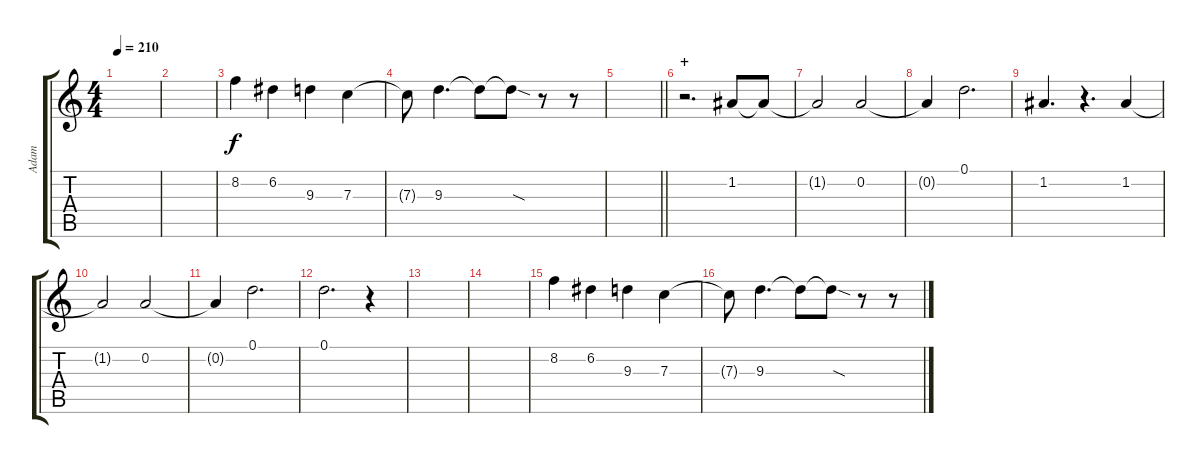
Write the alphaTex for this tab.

\track ("Adam" "Adam") {instrument overdrivenguitar}
\staff {score tabs}
\tuning (D4 A3 F3 C3 G2 C2) {hide}
\ts (4 4)
\tempo 210
\clef g2
\ks c
|
|
8.2.4 6.2.4 9.3.4 7.3.4 |
7.3{t}.8 9.3.4{d} 9.3{t}.8 9.3{sod t}.8 r.8 r.8 |
\barLineRight lightlight
|
\section ("" "+")
r.2{d} 1.2.8 1.2{t}.8 |
1.2{t}.2 0.2.2 |
0.2{t}.4 0.1.2{d} |
1.2.4{d} r.4{d} 1.2.4 |
1.2{t}.2 0.2.2 |
0.2{t}.4 0.1.2{d} |
0.1.2{d} r.4 |
|
|
8.2.4 6.2.4 9.3.4 7.3.4 |
7.3{t}.8 9.3.4{d} 9.3{t}.8 9.3{sod t}.8 r.8 r.8
